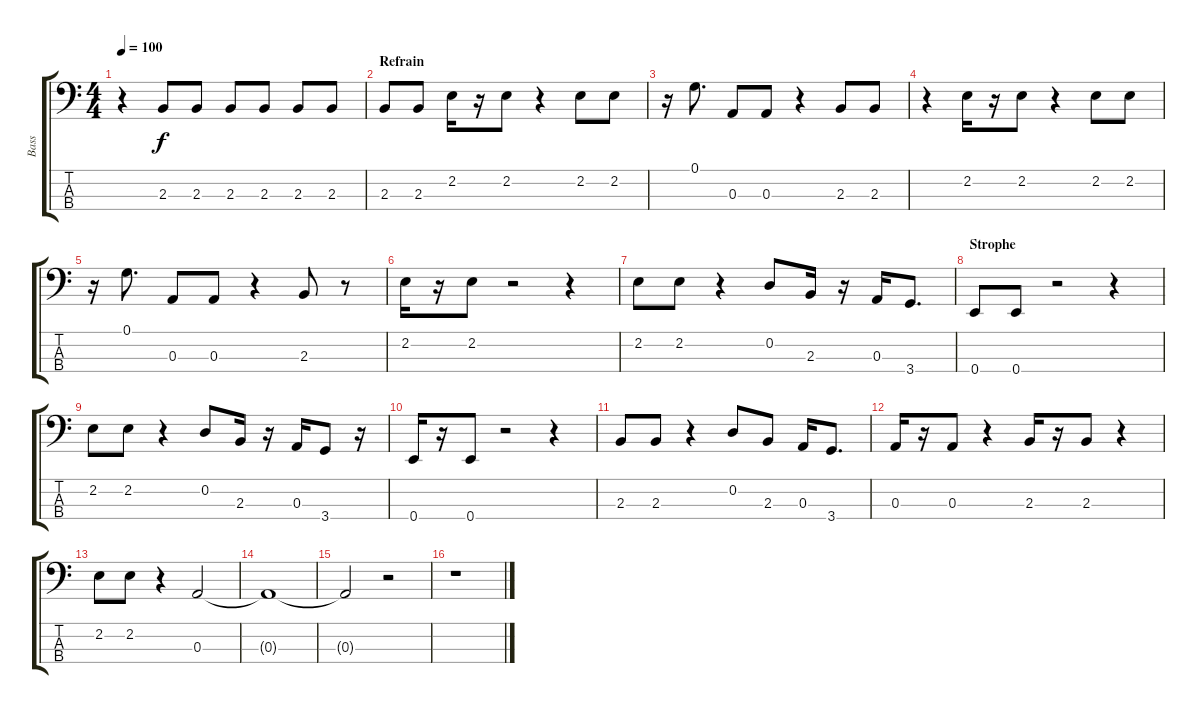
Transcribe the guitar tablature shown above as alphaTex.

\track ("Bass" "Bass") {instrument electricbassfinger}
\staff {score tabs}
\tuning (G2 D2 A1 E1) {hide}
\ts (4 4)
\tempo 100
\clef f4
\ks c
r.4{dy f} 2.3.8 2.3.8 2.3.8 2.3.8 2.3.8 2.3.8 |
\section ("" "Refrain")
2.3.8 2.3.8 2.2.16 r.16 2.2.8 r.4 2.2.8 2.2.8 |
r.16 0.1.8{d} 0.3.8 0.3.8 r.4 2.3.8 2.3.8 |
r.4 2.2.16 r.16 2.2.8 r.4 2.2.8 2.2.8 |
r.16 0.1.8{d} 0.3.8 0.3.8 r.4 2.3.8 r.8 |
2.2.16 r.16 2.2.8 r.2 r.4 |
2.2.8 2.2.8 r.4 0.2.8 2.3.16 r.16 0.3.16 3.4.8{d} |
\section ("" "Strophe")
0.4.8 0.4.8 r.2 r.4 |
2.2.8 2.2.8 r.4 0.2.8 2.3.16 r.16 0.3.16 3.4.8 r.16 |
0.4.16 r.16 0.4.8 r.2 r.4 |
2.3.8 2.3.8 r.4 0.2.8 2.3.8 0.3.16 3.4.8{d} |
0.3.16 r.16 0.3.8 r.4 2.3.16 r.16 2.3.8 r.4 |
2.2.8 2.2.8 r.4 0.3.2 |
0.3{t}.1 |
0.3{t}.2 r.2 |
r.1
